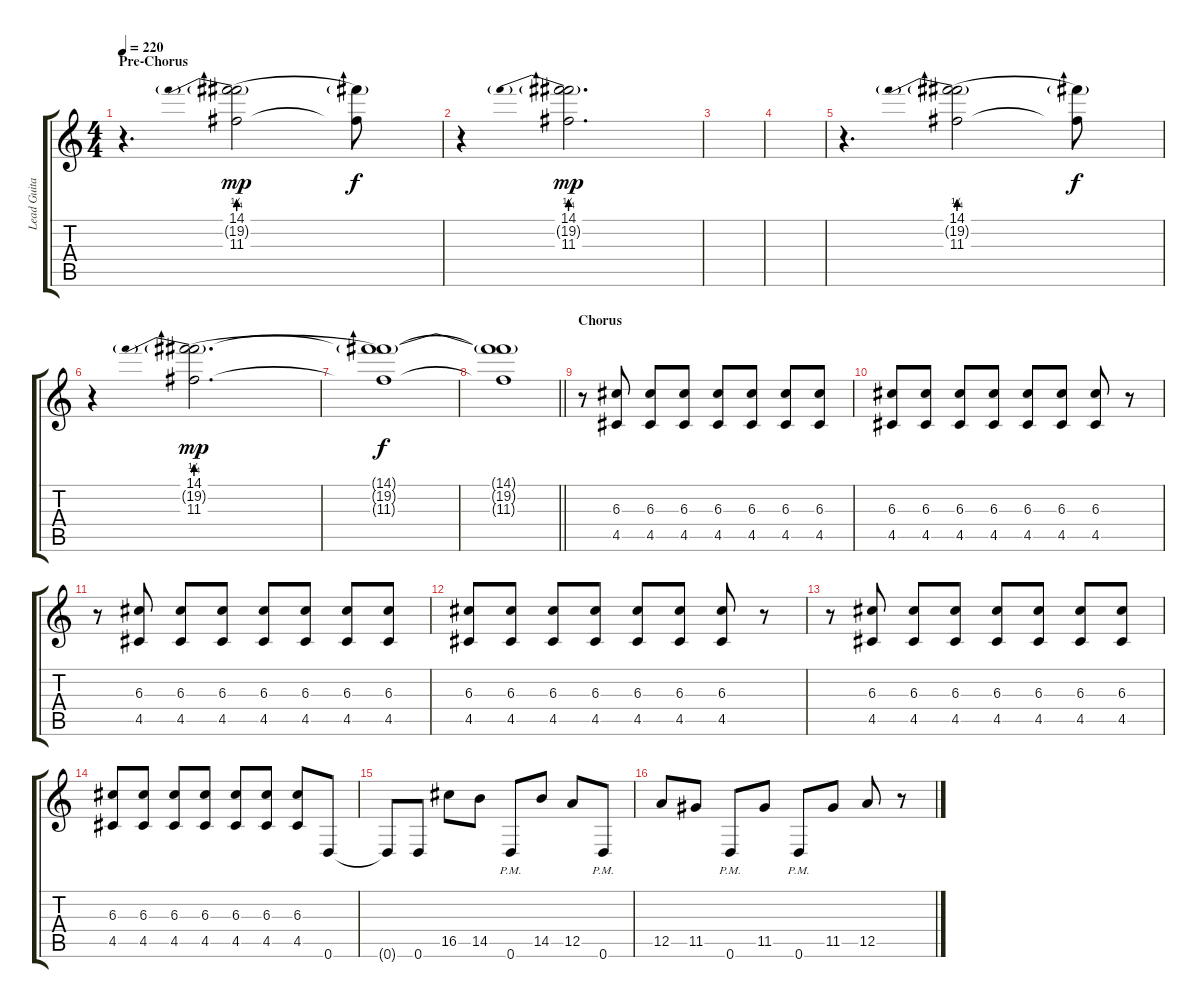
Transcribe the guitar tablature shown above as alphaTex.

\track ("Lead Guitar 2" "Lead Guita") {instrument distortionguitar}
\staff {score tabs}
\tuning (E4 B3 G3 D3 A2 D2) {hide}
\ts (4 4)
\section ("" "Pre-Chorus")
\tempo 220
\clef g2
\ks c
r.4{d dy mp} (14.1 19.2{be (prebend 0 1 60 1) g} 11.3).2 (19.2{t} 11.3{t}).8{dy f} |
r.4 (14.1 19.2{be (prebend 0 1 60 1) g} 11.3).2{d dy mp} |
|
|
r.4{d} (14.1 19.2{be (prebend 0 1 60 1) g} 11.3).2 (19.2{t} 11.3{t}).8{dy f} |
r.4 (14.1 19.2{be (prebend 0 1 60 1) g} 11.3).2{d dy mp} |
(14.1{t} 19.2{t} 11.3{t}).1{dy f} |
\barLineRight lightlight
(14.1{t} 19.2{t} 11.3{t}).1 |
\section ("" "Chorus")
r.8{volume 15 balance 16} (6.3 4.5).8 (6.3 4.5).8 (6.3 4.5).8 (6.3 4.5).8 (6.3 4.5).8 (6.3 4.5).8 (6.3 4.5).8 |
(6.3 4.5).8 (6.3 4.5).8 (6.3 4.5).8 (6.3 4.5).8 (6.3 4.5).8 (6.3 4.5).8 (6.3 4.5).8 r.8 |
r.8 (6.3 4.5).8 (6.3 4.5).8 (6.3 4.5).8 (6.3 4.5).8 (6.3 4.5).8 (6.3 4.5).8 (6.3 4.5).8 |
(6.3 4.5).8 (6.3 4.5).8 (6.3 4.5).8 (6.3 4.5).8 (6.3 4.5).8 (6.3 4.5).8 (6.3 4.5).8 r.8 |
r.8 (6.3 4.5).8 (6.3 4.5).8 (6.3 4.5).8 (6.3 4.5).8 (6.3 4.5).8 (6.3 4.5).8 (6.3 4.5).8 |
(6.3 4.5).8 (6.3 4.5).8 (6.3 4.5).8 (6.3 4.5).8 (6.3 4.5).8 (6.3 4.5).8 (6.3 4.5).8 0.6.8 |
0.6{t}.8 0.6.8 16.5.8 14.5.8 0.6{pm}.8 14.5.8 12.5.8 0.6{pm}.8 |
12.5.8 11.5.8 0.6{pm}.8 11.5.8 0.6{pm}.8 11.5.8 12.5.8 r.8
